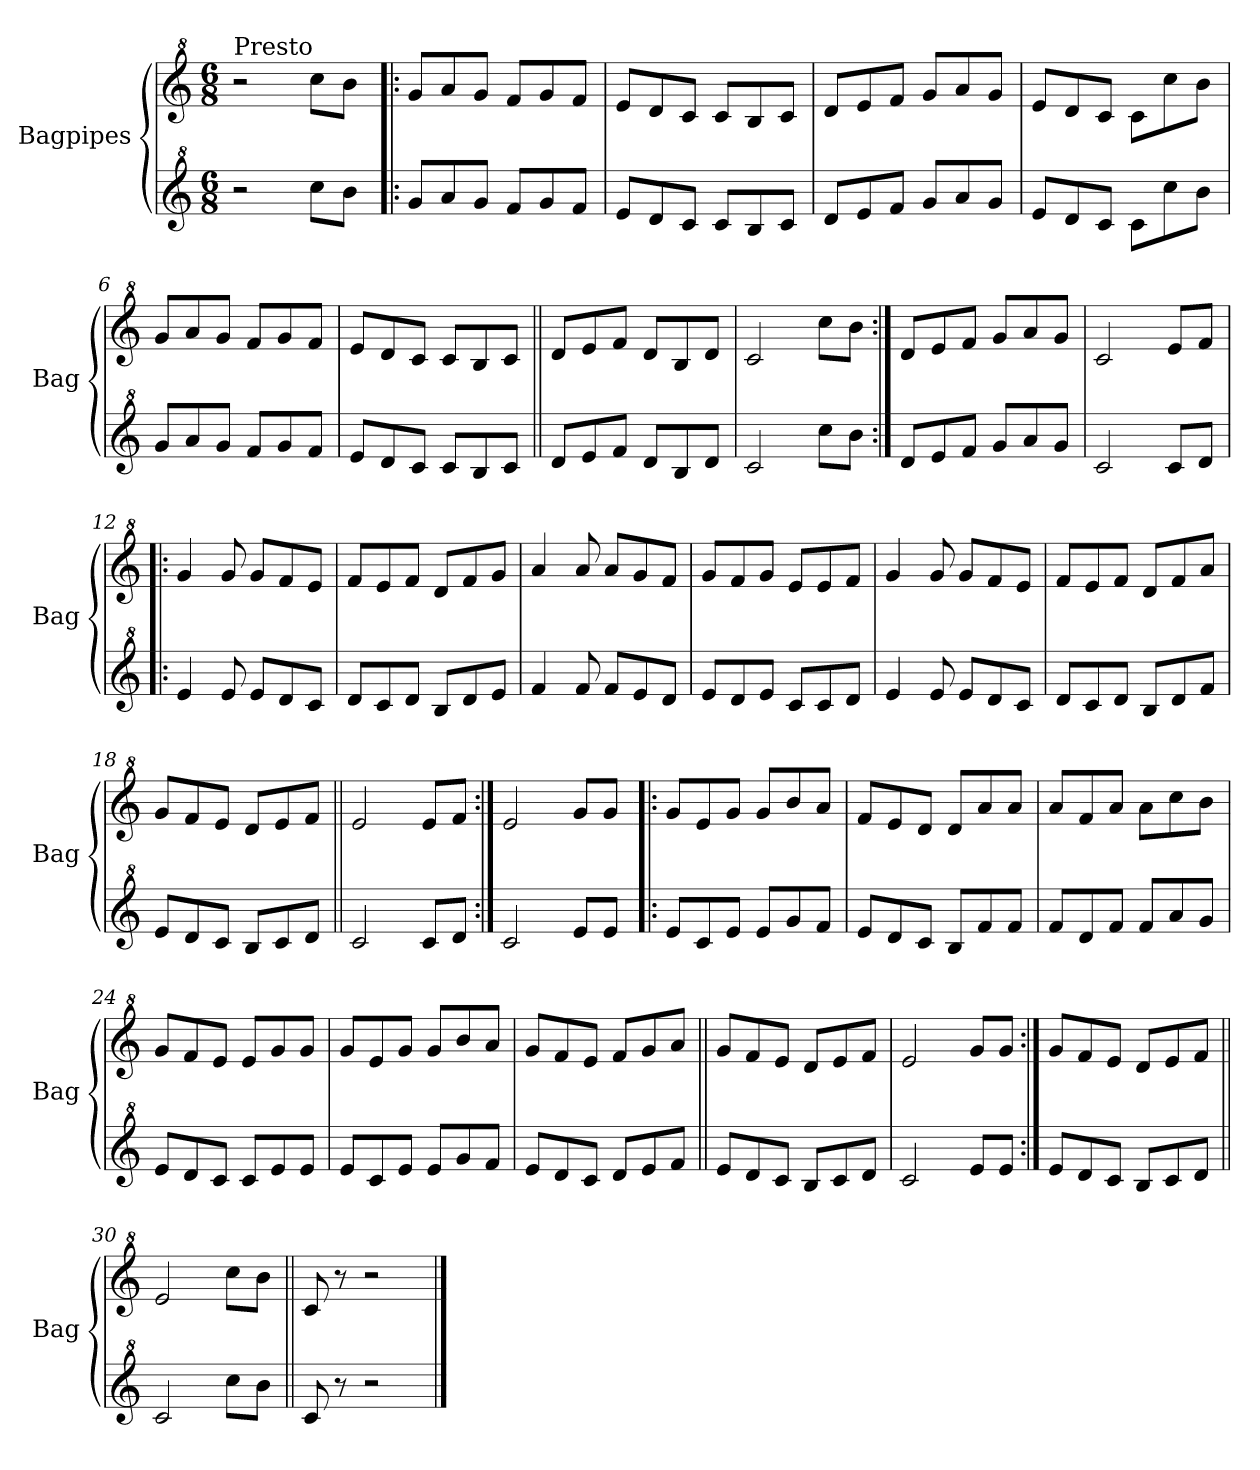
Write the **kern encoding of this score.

**kern	**kern
*part2	*part1
*staff2	*staff1
*I"Bagpipes	*I"Bagpipes
*I'Bag	*I'Bag
*clefG^2	*clefG^2
*k[]	*k[]
*C:	*C:
*M6/8	*M6/8
=1	=1
!	!LO:TX:a:t=Presto
2r	2r
8ccc\L	8ccc\L
8bb\J	8bb\J
=2!|:	=2!|:
8gg/L	8gg/L
8aa/	8aa/
8gg/J	8gg/J
8ff/L	8ff/L
8gg/	8gg/
8ff/J	8ff/J
=3	=3
8ee/L	8ee/L
8dd/	8dd/
8cc/J	8cc/J
8cc/L	8cc/L
8b/	8b/
8cc/J	8cc/J
=4	=4
8dd/L	8dd/L
8ee/	8ee/
8ff/J	8ff/J
8gg/L	8gg/L
8aa/	8aa/
8gg/J	8gg/J
=5	=5
8ee/L	8ee/L
8dd/	8dd/
8cc/J	8cc/J
8cc\L	8cc\L
8ccc\	8ccc\
8bb\J	8bb\J
=6	=6
8gg/L	8gg/L
8aa/	8aa/
8gg/J	8gg/J
8ff/L	8ff/L
8gg/	8gg/
8ff/J	8ff/J
=7	=7
8ee/L	8ee/L
8dd/	8dd/
8cc/J	8cc/J
8cc/L	8cc/L
8b/	8b/
8cc/J	8cc/J
!!LO:LB:g=z
=8||	=8||
8dd/L	8dd/L
8ee/	8ee/
8ff/J	8ff/J
8dd/L	8dd/L
8b/	8b/
8dd/J	8dd/J
=9	=9
2cc/	2cc/
8ccc\L	8ccc\L
8bb\J	8bb\J
=10:|!	=10:|!
8dd/L	8dd/L
8ee/	8ee/
8ff/J	8ff/J
8gg/L	8gg/L
8aa/	8aa/
8gg/J	8gg/J
=11	=11
2cc/	2cc/
8cc/L	8ee/L
8dd/J	8ff/J
=12!|:	=12!|:
4ee/	4gg/
8ee/	8gg/
8ee/L	8gg/L
8dd/	8ff/
8cc/J	8ee/J
=13	=13
8dd/L	8ff/L
8cc/	8ee/
8dd/J	8ff/J
8b/L	8dd/L
8dd/	8ff/
8ee/J	8gg/J
=14	=14
4ff/	4aa/
8ff/	8aa/
8ff/L	8aa/L
8ee/	8gg/
8dd/J	8ff/J
=15	=15
8ee/L	8gg/L
8dd/	8ff/
8ee/J	8gg/J
8cc/L	8ee/L
8cc/	8ee/
8dd/J	8ff/J
!!LO:LB:g=z
=16	=16
4ee/	4gg/
8ee/	8gg/
8ee/L	8gg/L
8dd/	8ff/
8cc/J	8ee/J
=17	=17
8dd/L	8ff/L
8cc/	8ee/
8dd/J	8ff/J
8b/L	8dd/L
8dd/	8ff/
8ff/J	8aa/J
=18	=18
8ee/L	8gg/L
8dd/	8ff/
8cc/J	8ee/J
8b/L	8dd/L
8cc/	8ee/
8dd/J	8ff/J
=19||	=19||
2cc/	2ee/
8cc/L	8ee/L
8dd/J	8ff/J
=20:|!	=20:|!
2cc/	2ee/
8ee/L	8gg/L
8ee/J	8gg/J
=21!|:	=21!|:
8ee/L	8gg/L
8cc/	8ee/
8ee/J	8gg/J
8ee/L	8gg/L
8gg/	8bb/
8ff/J	8aa/J
=22	=22
8ee/L	8ff/L
8dd/	8ee/
8cc/J	8dd/J
8b/L	8dd/L
8ff/	8aa/
8ff/J	8aa/J
=23	=23
8ff/L	8aa/L
8dd/	8ff/
8ff/J	8aa/J
8ff/L	8aa\L
8aa/	8ccc\
8gg/J	8bb\J
!!LO:LB:g=z
=24	=24
8ee/L	8gg/L
8dd/	8ff/
8cc/J	8ee/J
8cc/L	8ee/L
8ee/	8gg/
8ee/J	8gg/J
=25	=25
8ee/L	8gg/L
8cc/	8ee/
8ee/J	8gg/J
8ee/L	8gg/L
8gg/	8bb/
8ff/J	8aa/J
=26	=26
8ee/L	8gg/L
8dd/	8ff/
8cc/J	8ee/J
8dd/L	8ff/L
8ee/	8gg/
8ff/J	8aa/J
=27||	=27||
8ee/L	8gg/L
8dd/	8ff/
8cc/J	8ee/J
8b/L	8dd/L
8cc/	8ee/
8dd/J	8ff/J
=28	=28
2cc/	2ee/
8ee/L	8gg/L
8ee/J	8gg/J
=29:|!	=29:|!
8ee/L	8gg/L
8dd/	8ff/
8cc/J	8ee/J
8b/L	8dd/L
8cc/	8ee/
8dd/J	8ff/J
=30||	=30||
2cc/	2ee/
8ccc\L	8ccc\L
8bb\J	8bb\J
=31||	=31||
8cc/	8cc/
8r	8r
2r	2r
==	==
*-	*-
